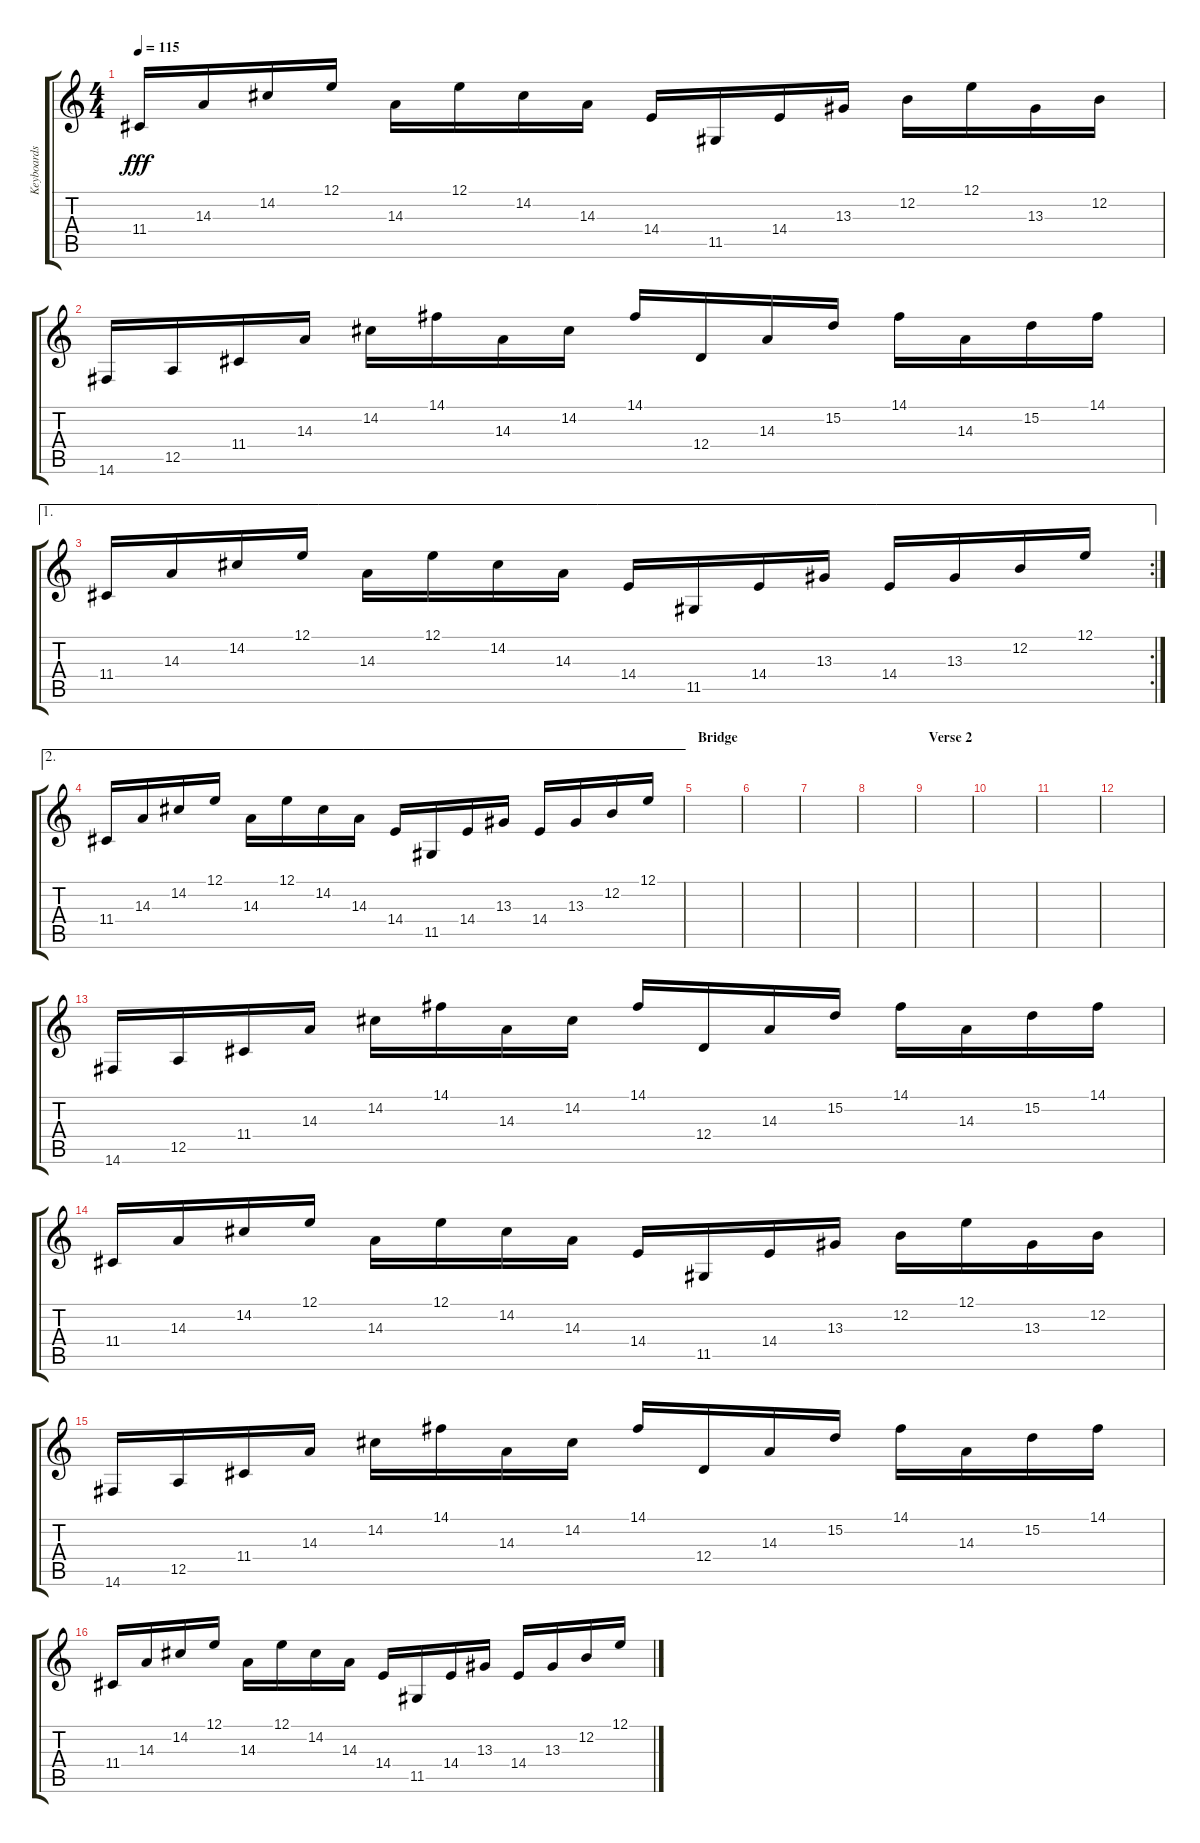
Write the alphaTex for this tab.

\track ("Keyboards 3" "Keyboards ") {instrument orchestralharp}
\staff {score tabs}
\tuning (E4 B3 G3 D3 A2 E2) {hide}
\ts (4 4)
\tempo 115
\clef g2
\ks c
11.4.16{dy fff} 14.3.16 14.2.16 12.1.16 14.3.16 12.1.16 14.2.16 14.3.16 14.4.16 11.5.16 14.4.16 13.3.16 12.2.16 12.1.16 13.3.16 12.2.16 |
14.6.16 12.5.16 11.4.16 14.3.16 14.2.16 14.1.16 14.3.16 14.2.16 14.1.16 12.4.16 14.3.16 15.2.16 14.1.16 14.3.16 15.2.16 14.1.16 |
\ae 1
\rc 2
11.4.16 14.3.16 14.2.16 12.1.16 14.3.16 12.1.16 14.2.16 14.3.16 14.4.16 11.5.16 14.4.16 13.3.16 14.4.16 13.3.16 12.2.16 12.1.16 |
\ae 2
11.4.16 14.3.16 14.2.16 12.1.16 14.3.16 12.1.16 14.2.16 14.3.16 14.4.16 11.5.16 14.4.16 13.3.16 14.4.16 13.3.16 12.2.16 12.1.16 |
\section ("" "Bridge")
|
|
|
|
\section ("" "Verse 2")
|
|
|
|
14.6.16 12.5.16 11.4.16 14.3.16 14.2.16 14.1.16 14.3.16 14.2.16 14.1.16 12.4.16 14.3.16 15.2.16 14.1.16 14.3.16 15.2.16 14.1.16 |
11.4.16 14.3.16 14.2.16 12.1.16 14.3.16 12.1.16 14.2.16 14.3.16 14.4.16 11.5.16 14.4.16 13.3.16 12.2.16 12.1.16 13.3.16 12.2.16 |
14.6.16 12.5.16 11.4.16 14.3.16 14.2.16 14.1.16 14.3.16 14.2.16 14.1.16 12.4.16 14.3.16 15.2.16 14.1.16 14.3.16 15.2.16 14.1.16 |
11.4.16 14.3.16 14.2.16 12.1.16 14.3.16 12.1.16 14.2.16 14.3.16 14.4.16 11.5.16 14.4.16 13.3.16 14.4.16 13.3.16 12.2.16 12.1.16
